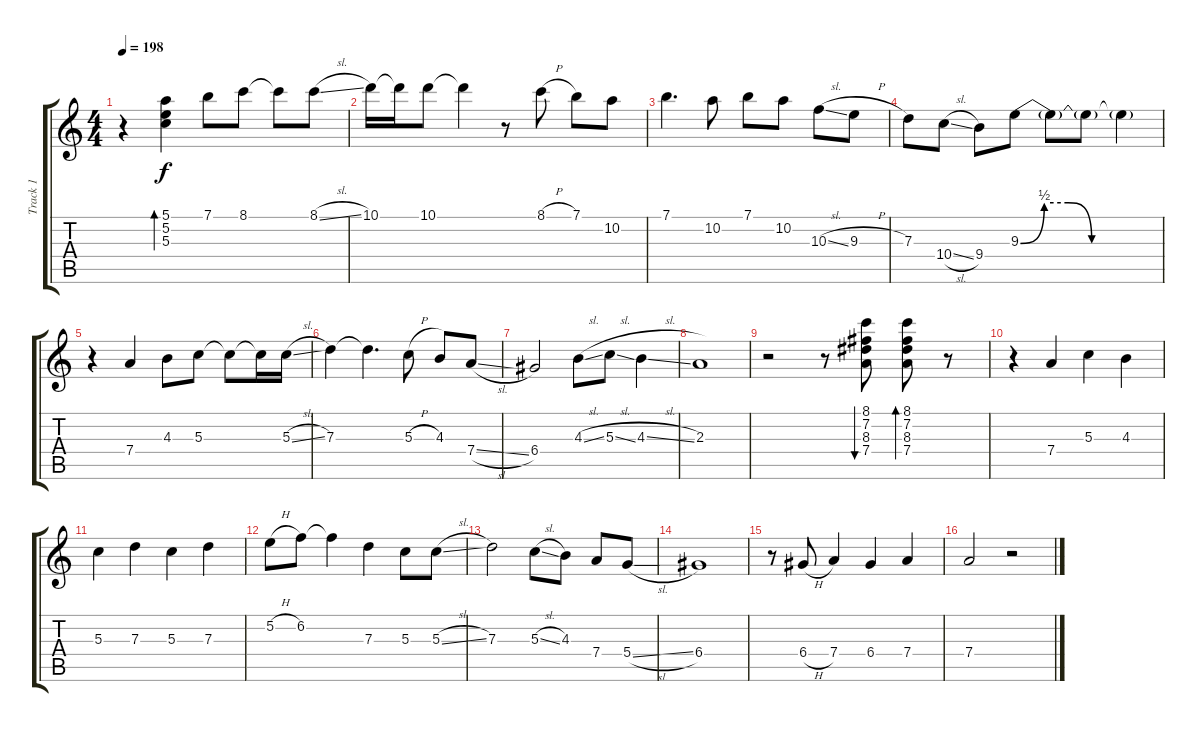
\track ("Track 1" "Track 1") {instrument acousticguitarsteel}
\staff {score tabs}
\tuning (E4 B3 G3 D3 A2 E2) {hide}
\ts (4 4)
\tempo 198
\clef g2
\ks c
r.4{dy f} (5.1 5.2 5.3).4{bd 240} 7.1.8 8.1.8 8.1{t}.8 8.1{sl}.8 |
10.1.16 10.1{t}.16 10.1.8 10.1{t}.4 r.8 8.1{h}.8 7.1.8 10.2.8 |
7.1.4{d} 10.2.8 7.1.8 10.2.8 10.3{sl}.8 9.3{h}.8 |
7.3.8 10.4{sl}.8 9.4.8 9.3{be (custom 0 0 10 2 20 2 30 0 60 0)}.8 9.3{t}.8 9.3{t}.8 9.3{t}.4 |
r.4 7.4.4 4.3.8 5.3.8 5.3{t}.8 5.3{t}.16 5.3{sl}.16 |
7.3.4 7.3{t}.4{d} 5.3{h}.8 4.3.8 7.4{sl}.8 |
6.4.2 4.3{sl}.8 5.3{sl}.8 4.3{sl}.4 |
2.3.1 |
r.2 r.8 (8.1 7.2 8.3 7.4).8{bu 240} (8.1 7.2 8.3 7.4).8{bd 240} r.8 |
r.4 7.4.4 5.3.4 4.3.4 |
5.3.4 7.3.4 5.3.4 7.3.4 |
5.2{h}.8 6.2.8 6.2{t}.4 7.3.4 5.3.8 5.3{sl}.8 |
7.3.2 5.3{sl}.8 4.3.8 7.4.8 5.4{sl}.8 |
6.4.1 |
r.8 6.4{h}.8 7.4.4 6.4.4 7.4.4 |
7.4.2 r.2
